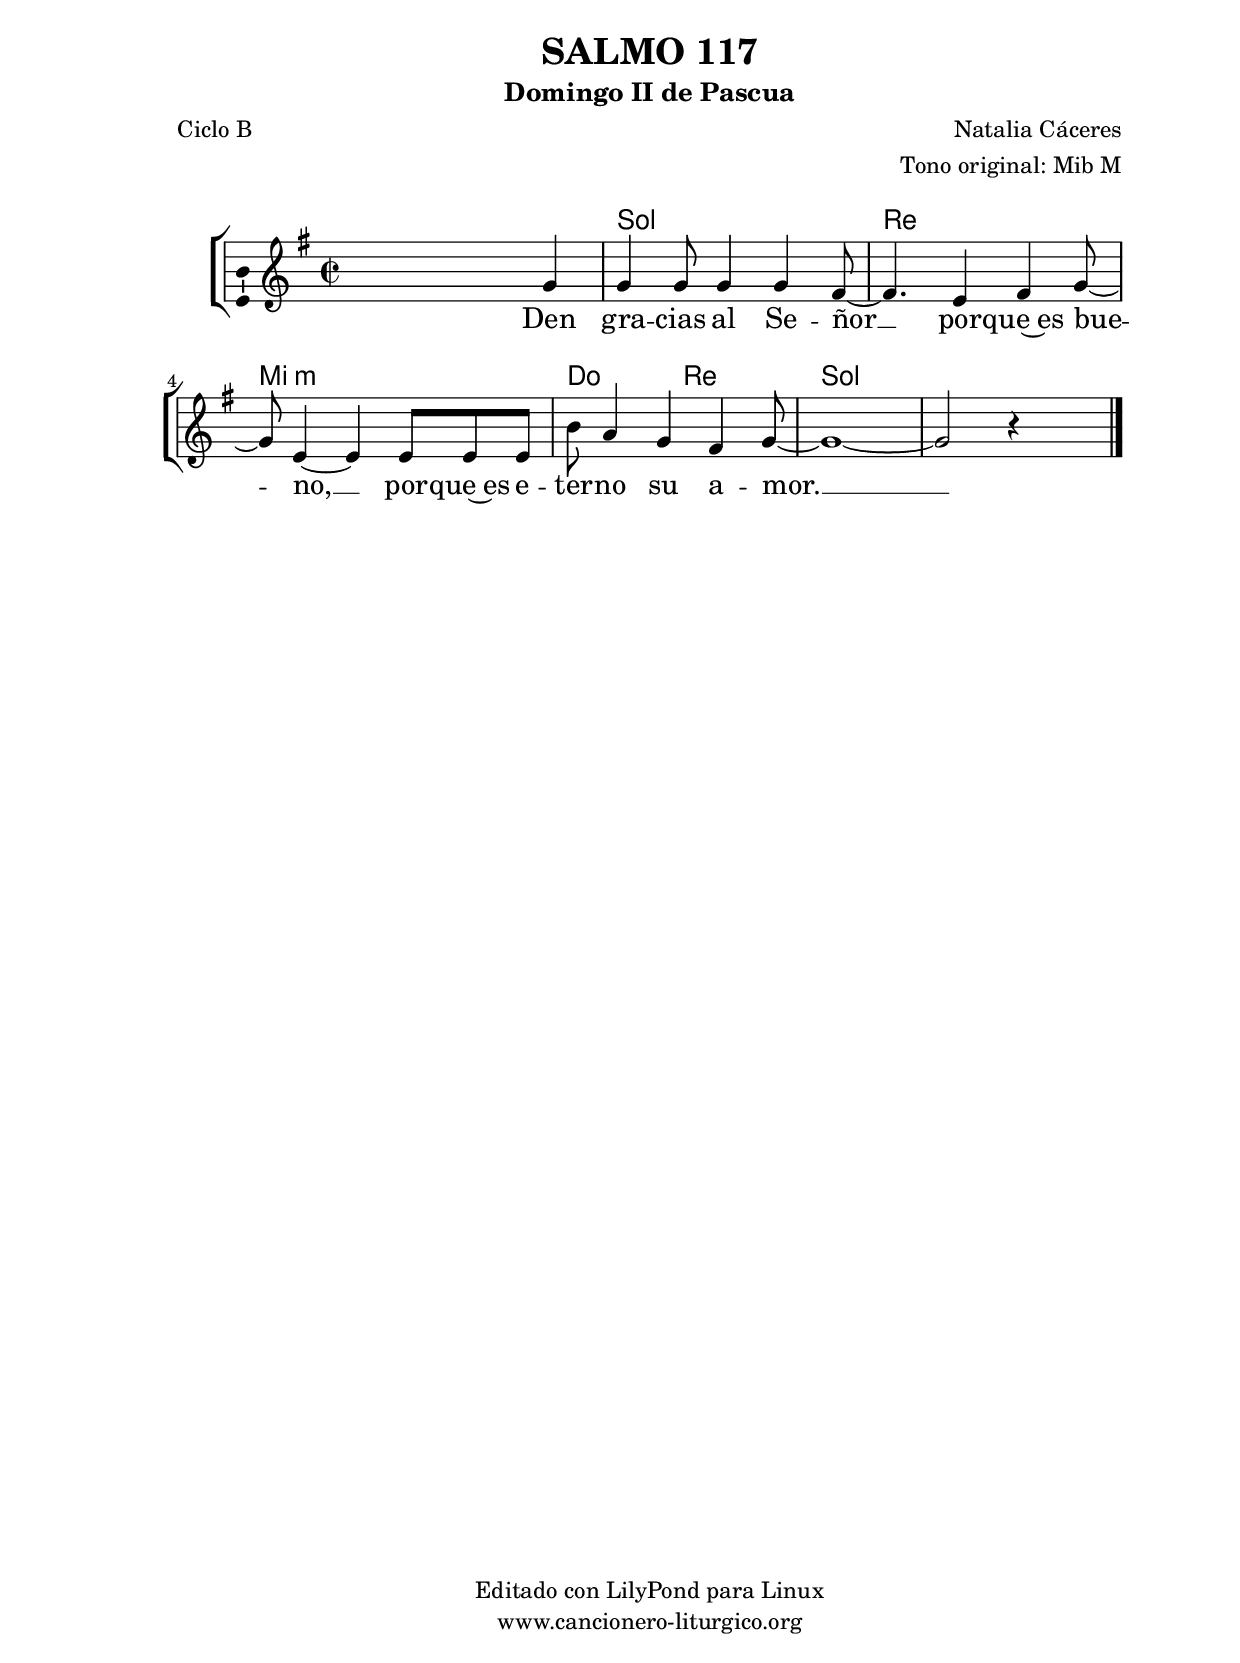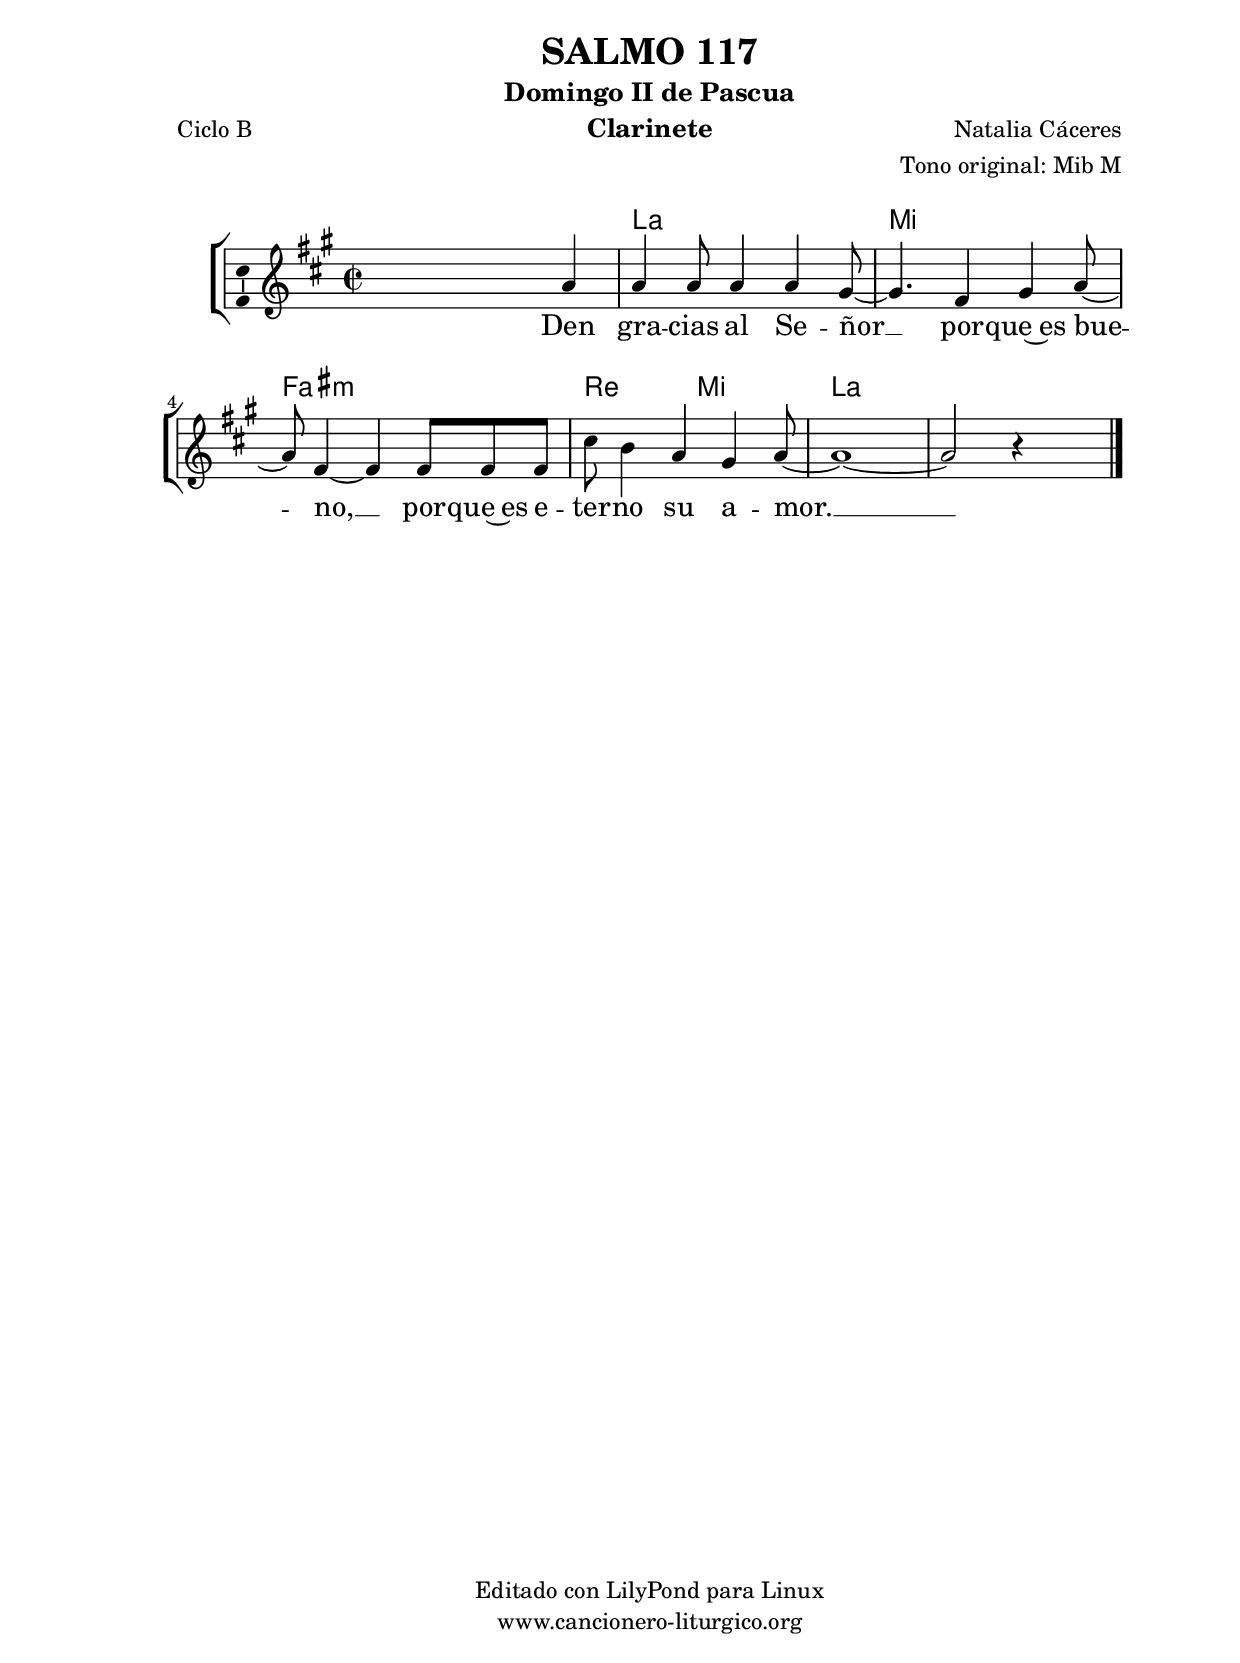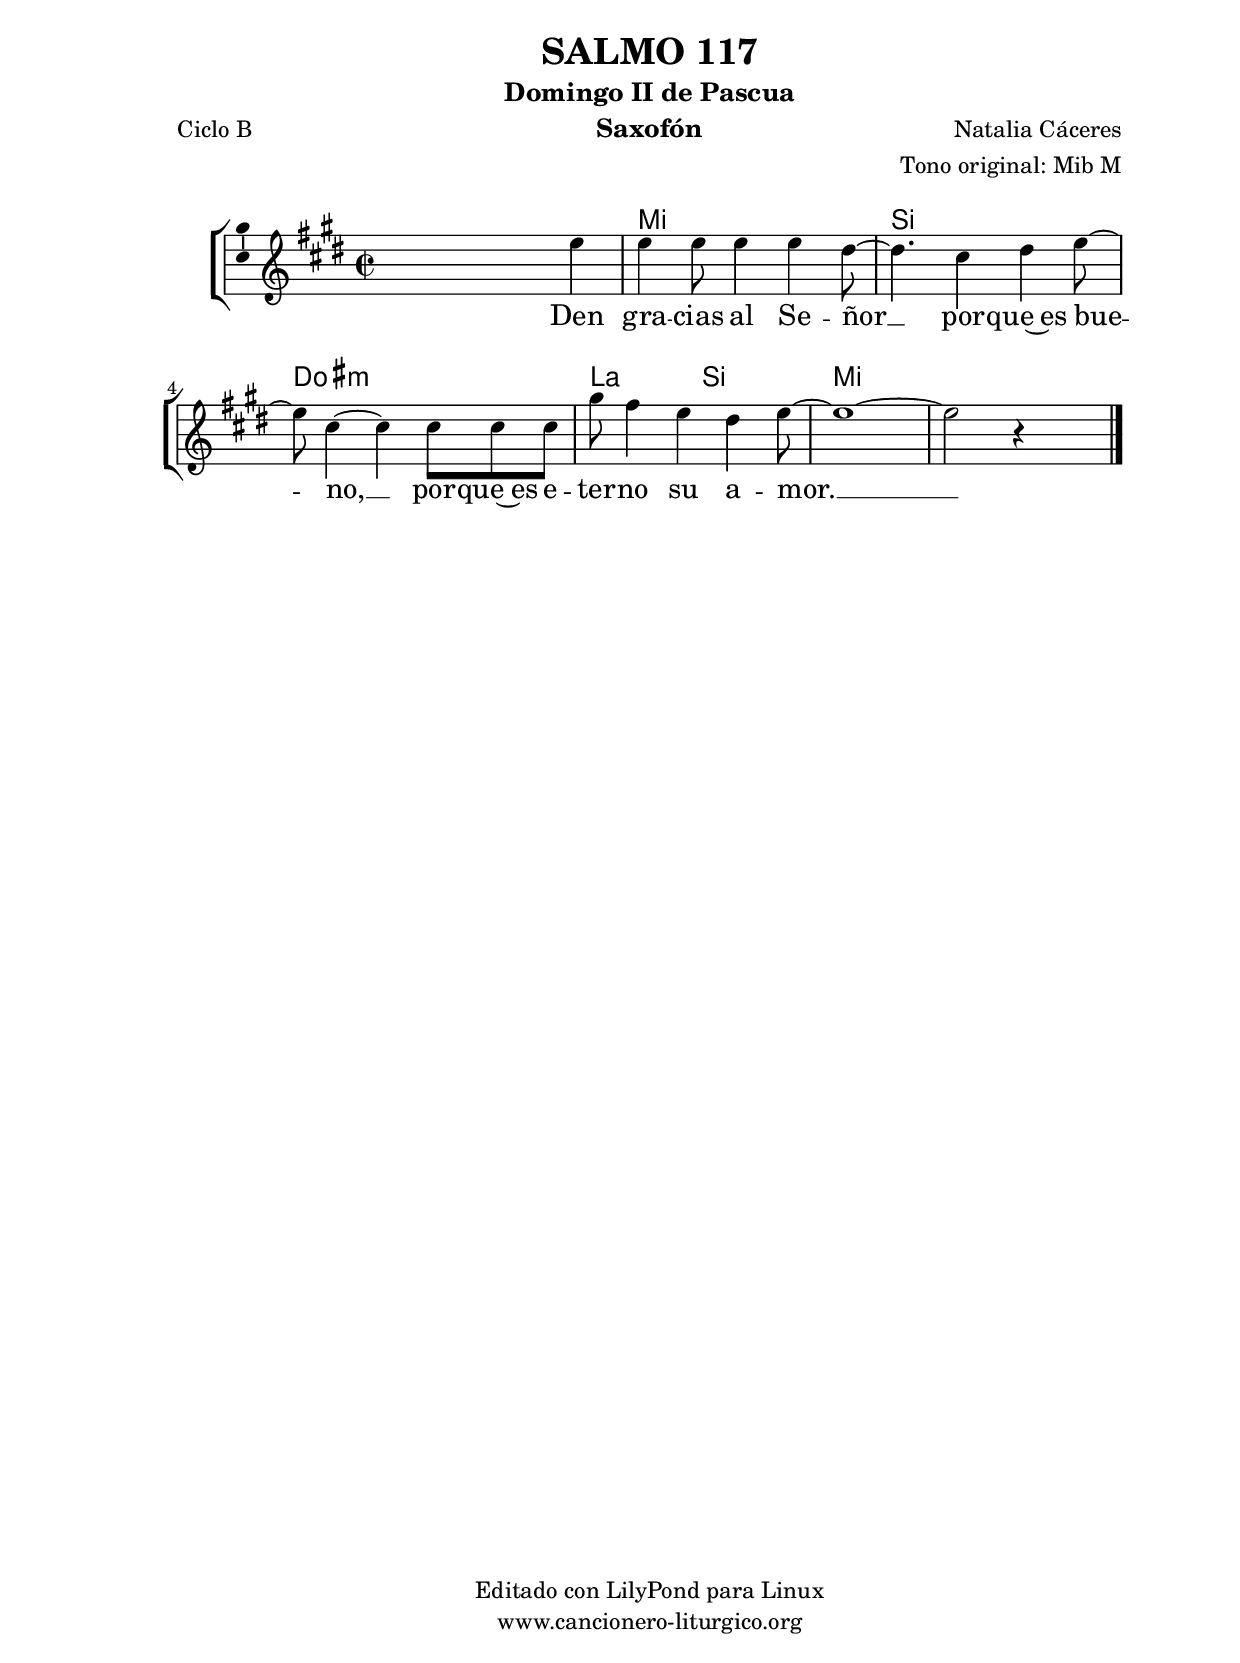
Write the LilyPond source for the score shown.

%
%para convertir .midi en .wav:
%timidity filename.midi -Ow -o finename.wav
%
%
%Para convertir de .wav a .mp3:
%lame -h -m j filename.wav
%
%
%para escuchar el midi:
%timidity nombrefichero.midi
%


%versión de lilypond para la que se ha escrito esta partitura:
\version "2.16.0"

	%Tamaño papel
	#(set-default-paper-size "a4")
	%Tamaño partitura
	#(set-global-staff-size 20)
	%No responde al pulsar sobre una nota
	#(ly:set-option 'point-and-click #f)

%parámetros del encabezamiento:
\header {
	title = "SALMO 117"
	subtitle = "Domingo II de Pascua"
	composer = "Natalia Cáceres"
	poet = "Ciclo B"
	meter = ""
	arranger = "Tono original: Mib M"
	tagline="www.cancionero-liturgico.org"
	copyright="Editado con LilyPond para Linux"
	tiempo = "Pascua"
	usos = "Salmo"
	letra = "Den gracias al Señor porque es bueno, porque es eterno su amor."
	}

%parámetros asociados al papel:
\paper  {
	oddHeaderMarkup = \markup {\fill-line { \on-the-fly #not-first-page \fromproperty #'header:title \on-the-fly #not-first-page \fromproperty #'header:composer }}
	evenHeaderMarkup = \markup {\fill-line { \fromproperty #'header:composer \fromproperty #'header:title }}
	#(set-paper-size "a4")
	print-page-number = ##f
	first-page-number = 1
	print-first-page-number = ##f
%	head-separation = 3.0 \cm
	top-margin = 2.0 \cm
	bottom-margin = 0.5\cm
%%%	bottom-margin = -1.0\cm
	left-margin = 3.0 \cm
	line-width = 16.0 \cm 
	indent = 8\mm
	interscoreline = 2.\mm
	between-system-space = 15\mm
%	para que las partituras no llenen la hoja:
	ragged-bottom = ##t
%	idem para la última hoja:
	ragged-last-bottom = ##f
%	para que las partituras llenen el ancho del papel:
	ragged-last = ##f
	after-title-space = 2.5 \cm
%page-count=1
%system-count=8

	%Flexible Vertical Spacing
%	markup-markup-spacing =
%	#'((basic-distance . 15) (minimum-distance . 15) (padding . 3))
	markup-system-spacing =
	#'((basic-distance . 15) (minimum-distance . 15) (padding . 3))
	system-system-spacing =
	#'((basic-distance . 15) (minimum-distance . 15) (padding . 3))
	score-system-spacing =
	#'((basic-distance . 15) (minimum-distance . 15) (padding . 5))
%	top-system-spacing = % header
%	#'((basic-distance . 8) (minimum-distance . 0) (padding . 3))
%	top-markup-spacing =
%	#'((basic-distance . 20) (minimum-distance . 20) (padding . 3))
	last-bottom-spacing = % footer
	#'((basic-distance . 5) (minimum-distance . 5) (padding . 3))
%	score-markup-spacing =
%	#'((basic-distance . 16) (minimum-distance . 13) (padding . 3))

	}


%parámetros que afectan a toda la partitura:
global =  {
	%clave de sol (G):
	\clef G
	%armadura:
	\transpose ees g
	\key ees \major
	\tempo 4=140
	\set Score.tempoHideNote = ##t
	}


acordes = {
	\italianChords
	\chordmode {
	\transpose ees g
{

s1
ees1 bes c:m aes2 bes ees1 s

	}
	}
}

melodia = 
	\transpose ees g
{
	\relative c'{
	\time 2/2

s2 s4 ees4
ees4 ees8 ees4 ees4 d8~
d4. c4 d ees8~
ees8 c4~c c8 c c
g'8 f4 ees d ees8~
ees1~
ees2 r4 s4


	\bar "|."
	}
	}


texto = \lyricmode {
Den gra -- cias al Se -- ñor __ por -- que~es bue -- no, __
por -- que~es e -- ter -- no su a -- mor. __
	}


acordesStaff = \context ChordNames = acordesStaff <<
	\set chordChanges = ##t
	\acordes
	>>


vozStaff = \context Voice = vozStaff
\with {\consists "Ambitus_engraver"}
<<
%	\set Staff.instrumentName = ""
%	\set Staff.shortInstrumentName = ""
%	\set Staff.midiInstrument = #"clarinet"
%	\set Staff.midiInstrument = #"cello"
%	\set Staff.midiInstrument = #"flute"
	\set Staff.midiInstrument = #"electric guitar (jazz)"
%	\set Staff.midiInstrument = #"english horn"
%	\set Staff.midiInstrument = #"violin"
%	\set Staff.midiInstrument = #"glockenspiel"
	\set Staff.midiMinimumVolume = #0.7
	\set Staff.midiMaximumVolume = #0.9
	\global
	\melodia
	>>


textoStaff = \context Lyrics = textoStaff <<
	\lyricsto vozStaff \texto
	>>

\book {
	\score {
		\context ChoirStaff {
			\override StaffGroup.SystemStartBracket #'collapse-height = #1
			\override Score.SystemStartBar #'collapse-height = #1
			<<
			\acordesStaff
			\vozStaff
			\textoStaff
			>>
			}
		\layout {
	    		\context {
				\Lyrics
				\override LyricText #'font-size = #2
				}
	   		 \context {
				\Score
				%fontSize = #3
				\override StaffSymbol #'staff-space = #(magstep +3)
				%\override Beam #'thickness = #0.55
				%\override SpacingSpanner #'spacing-increment = #1.0
				%\override Slur #'height-limit = #1.5
				}
			}
		}
	\score {
		\unfoldRepeats
		\context ChoirStaff {
			<<
			\acordesStaff
			\vozStaff
			>>
			}
		\midi {
	  		\context {
	  			\Score
				tempoWholesPerMinute = #(ly:make-moment 70 4)
				}
			}
		}
	}

%Partitura para clarinete
#(define output-suffix "C")
\book {
	\header{
		instrument = "Clarinete"
		}
	\score {
		\context ChoirStaff {
			\override StaffGroup.SystemStartBracket #'collapse-height = #1
			\override Score.SystemStartBar #'collapse-height = #1
\transpose c d
			<<
			\acordesStaff
			\vozStaff
			\textoStaff
			>>
			}
		\layout {
	    		\context {
				\Lyrics
				\override LyricText #'font-size = #2
				}
	   		 \context {
				\Score
				%fontSize = #3
				\override StaffSymbol #'staff-space = #(magstep +3)
				%\override Beam #'thickness = #0.55
				%\override SpacingSpanner #'spacing-increment = #1.0
				%\override Slur #'height-limit = #1.5
				}
			}
		}
	}

%Partitura para saxofón
#(define output-suffix "S")
\book {
	\header{
		instrument = "Saxofón"
		}
	\score {
		\context ChoirStaff {
			\override StaffGroup.SystemStartBracket #'collapse-height = #1
			\override Score.SystemStartBar #'collapse-height = #1
\transpose c a
			<<
			\acordesStaff
			\vozStaff
			\textoStaff
			>>
			}
		\layout {
	    		\context {
				\Lyrics
				\override LyricText #'font-size = #2
				}
	   		 \context {
				\Score
				%fontSize = #3
				\override StaffSymbol #'staff-space = #(magstep +3)
				%\override Beam #'thickness = #0.55
				%\override SpacingSpanner #'spacing-increment = #1.0
				%\override Slur #'height-limit = #1.5
				}
			}
		}
	}

